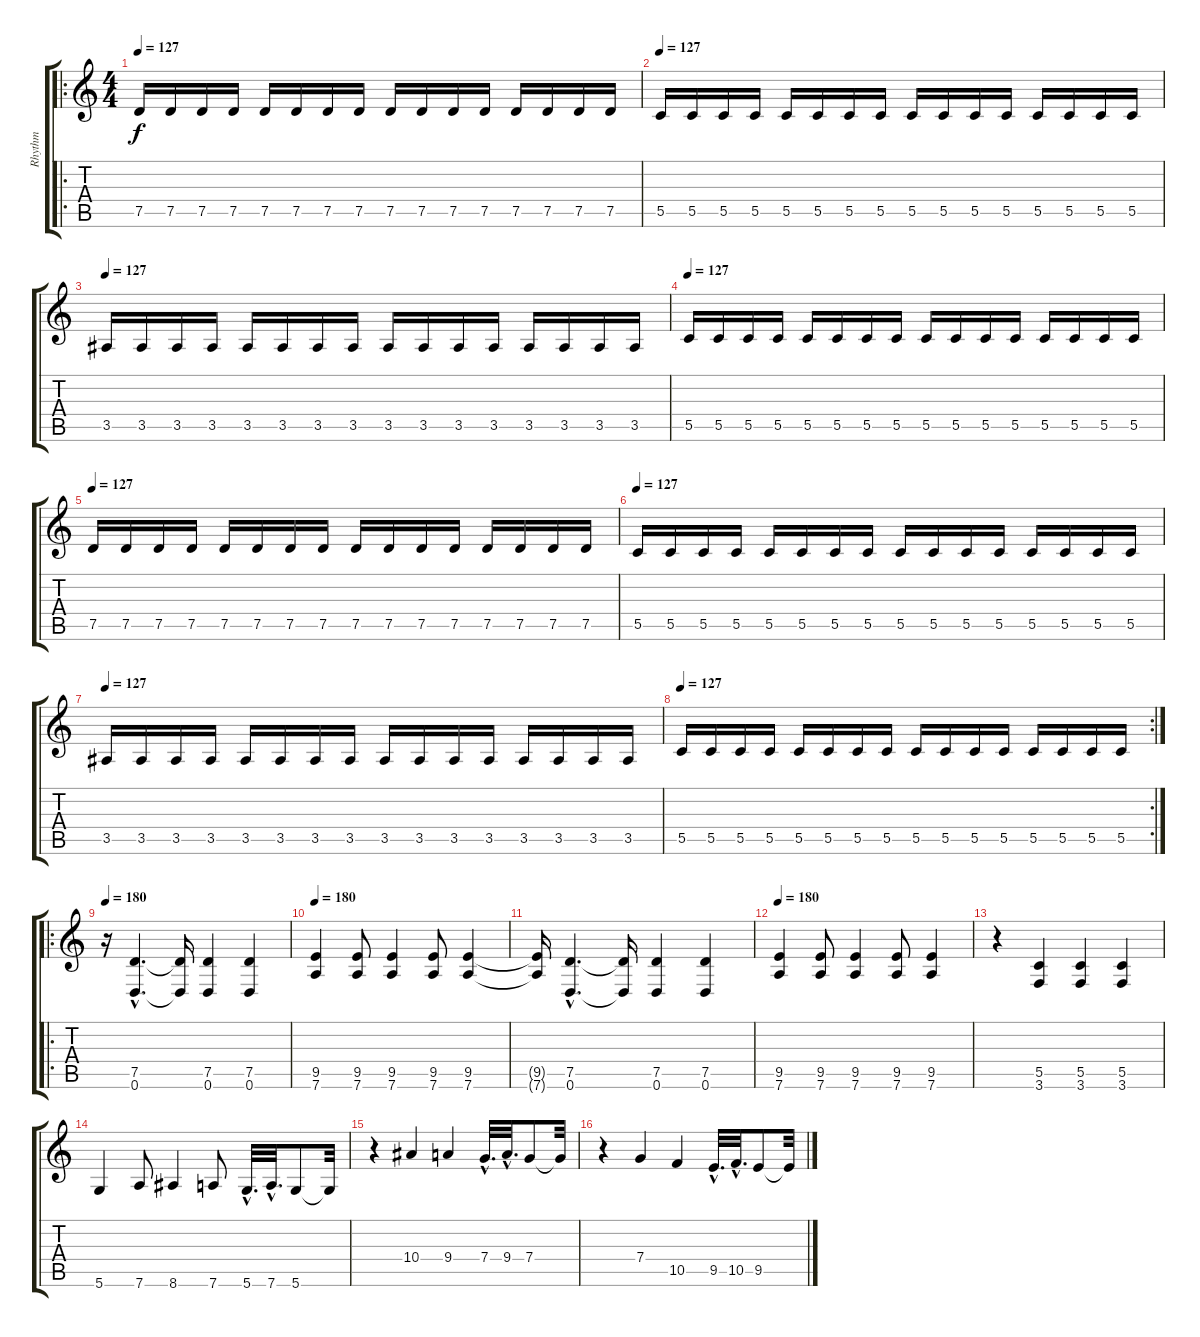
\track ("Rhythm" "Rhythm") {instrument distortionguitar}
\staff {score tabs}
\tuning (D4 A3 F3 C3 G2 D2) {hide}
\ro
\ts (4 4)
\tempo 127
\clef g2
\ks c
7.5.16{dy f} 7.5.16 7.5.16 7.5.16 7.5.16 7.5.16 7.5.16 7.5.16 7.5.16 7.5.16 7.5.16 7.5.16 7.5.16 7.5.16 7.5.16 7.5.16 |
\tempo 127
5.5.16 5.5.16 5.5.16 5.5.16 5.5.16 5.5.16 5.5.16 5.5.16 5.5.16 5.5.16 5.5.16 5.5.16 5.5.16 5.5.16 5.5.16 5.5.16 |
\tempo 127
3.5.16 3.5.16 3.5.16 3.5.16 3.5.16 3.5.16 3.5.16 3.5.16 3.5.16 3.5.16 3.5.16 3.5.16 3.5.16 3.5.16 3.5.16 3.5.16 |
\tempo 127
5.5.16 5.5.16 5.5.16 5.5.16 5.5.16 5.5.16 5.5.16 5.5.16 5.5.16 5.5.16 5.5.16 5.5.16 5.5.16 5.5.16 5.5.16 5.5.16 |
\tempo 127
7.5.16 7.5.16 7.5.16 7.5.16 7.5.16 7.5.16 7.5.16 7.5.16 7.5.16 7.5.16 7.5.16 7.5.16 7.5.16 7.5.16 7.5.16 7.5.16 |
\tempo 127
5.5.16 5.5.16 5.5.16 5.5.16 5.5.16 5.5.16 5.5.16 5.5.16 5.5.16 5.5.16 5.5.16 5.5.16 5.5.16 5.5.16 5.5.16 5.5.16 |
\tempo 127
3.5.16 3.5.16 3.5.16 3.5.16 3.5.16 3.5.16 3.5.16 3.5.16 3.5.16 3.5.16 3.5.16 3.5.16 3.5.16 3.5.16 3.5.16 3.5.16 |
\rc 2
\tempo 127
5.5.16 5.5.16 5.5.16 5.5.16 5.5.16 5.5.16 5.5.16 5.5.16 5.5.16 5.5.16 5.5.16 5.5.16 5.5.16 5.5.16 5.5.16 5.5.16 |
\ro
\tempo 180
r.16 (7.5{hac} 0.6{hac}).4{d} (7.5{t} 0.6{t}).16 (7.5 0.6).4 (7.5 0.6).4 |
\tempo 180
(9.5 7.6).4 (9.5 7.6).8 (9.5 7.6).4 (9.5 7.6).8 (9.5 7.6).4 |
(9.5{t} 7.6{t}).16 (7.5{hac} 0.6{hac}).4{d} (7.5{t} 0.6{t}).16 (7.5 0.6).4 (7.5 0.6).4 |
\tempo 180
(9.5 7.6).4 (9.5 7.6).8 (9.5 7.6).4 (9.5 7.6).8 (9.5 7.6).4 |
r.4 (5.5 3.6).4 (5.5 3.6).4 (5.5 3.6).4 |
5.6.4 7.6.8 8.6.4 7.6.8 5.6{hac}.32{d} 7.6{hac}.32{d} 5.6.8 5.6{t}.32 |
r.4 10.4.4 9.4.4 7.4{hac}.32{d} 9.4{hac}.32{d} 7.4.8 7.4{t}.32 |
r.4 7.4.4 10.5.4 9.5{hac}.32{d} 10.5{hac}.32{d} 9.5.8 9.5{t}.32
